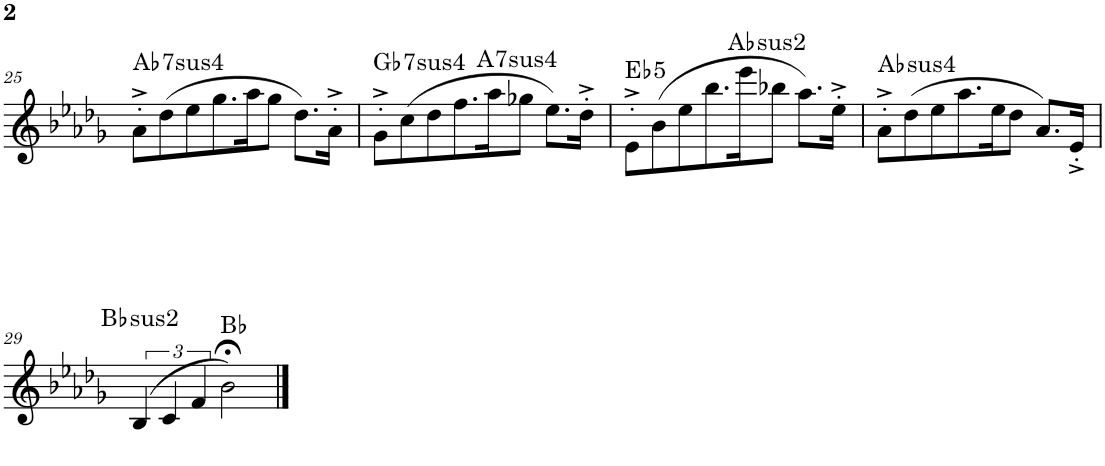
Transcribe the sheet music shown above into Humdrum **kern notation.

**kern	**harte
*part1	*part1
*staff1	*
*I"Alto Saxophone	*
*I'A. Sax.	*
!!LO:PB:g=z
*clefG2	*
*Trd5c9	*
*k[b-e-a-d-g-]	*
*M4/4	*
=25	=25
!	!LO:H:kt=74
8a-'^\L	Ab:sus4(7)
(8dd-\	.
8ee-\	.
8.gg-\	.
16aa-\K	.
8gg-\J	.
8.dd-\L)	.
16a-'^\Jk	.
=26	=26
!	!LO:H:kt=74
*^	*
8g-'^\L	2ryy	Gb:sus4(7)
(8cc\	.	.
8dd-\	.	.
8.ff\	.	.
!	!	!LO:H:kt=74
.	2ryy	A:sus4(7)
16aa-\K	.	.
8gg-X\J	.	.
8.ee-\L)	.	.
16dd-'^\Jk	.	.
=27	=27	=27
!	!	!LO:H:kt=5
8e-'^\L	2ryy	Eb:(1,5)
(8b-\	.	.
8ee-\	.	.
8.bb-\	.	.
!	!	!LO:H:kt=2
.	2ryy	Ab:(1,2,5)
16eee-\K	.	.
8bb-X\J	.	.
8.aa-\L)	.	.
16ee-'^\Jk	.	.
=28	=28	=28
!	!	!LO:H:kt=4
*v	*v	*
8a-'^\L	Ab:sus4
(8dd-\	.
8ee-\	.
8.aa-\	.
16ee-\K	.
8dd-\J	.
8.a-/L)	.
16e-'^/Jk	.
!!LO:LB:g=z
=29	=29
!	!LO:H:kt=2
(6B-/	Bb:(1,2,5)
6c/	.
6f/	.
2b-;<\)	Bb:maj
==	==
*-	*-
